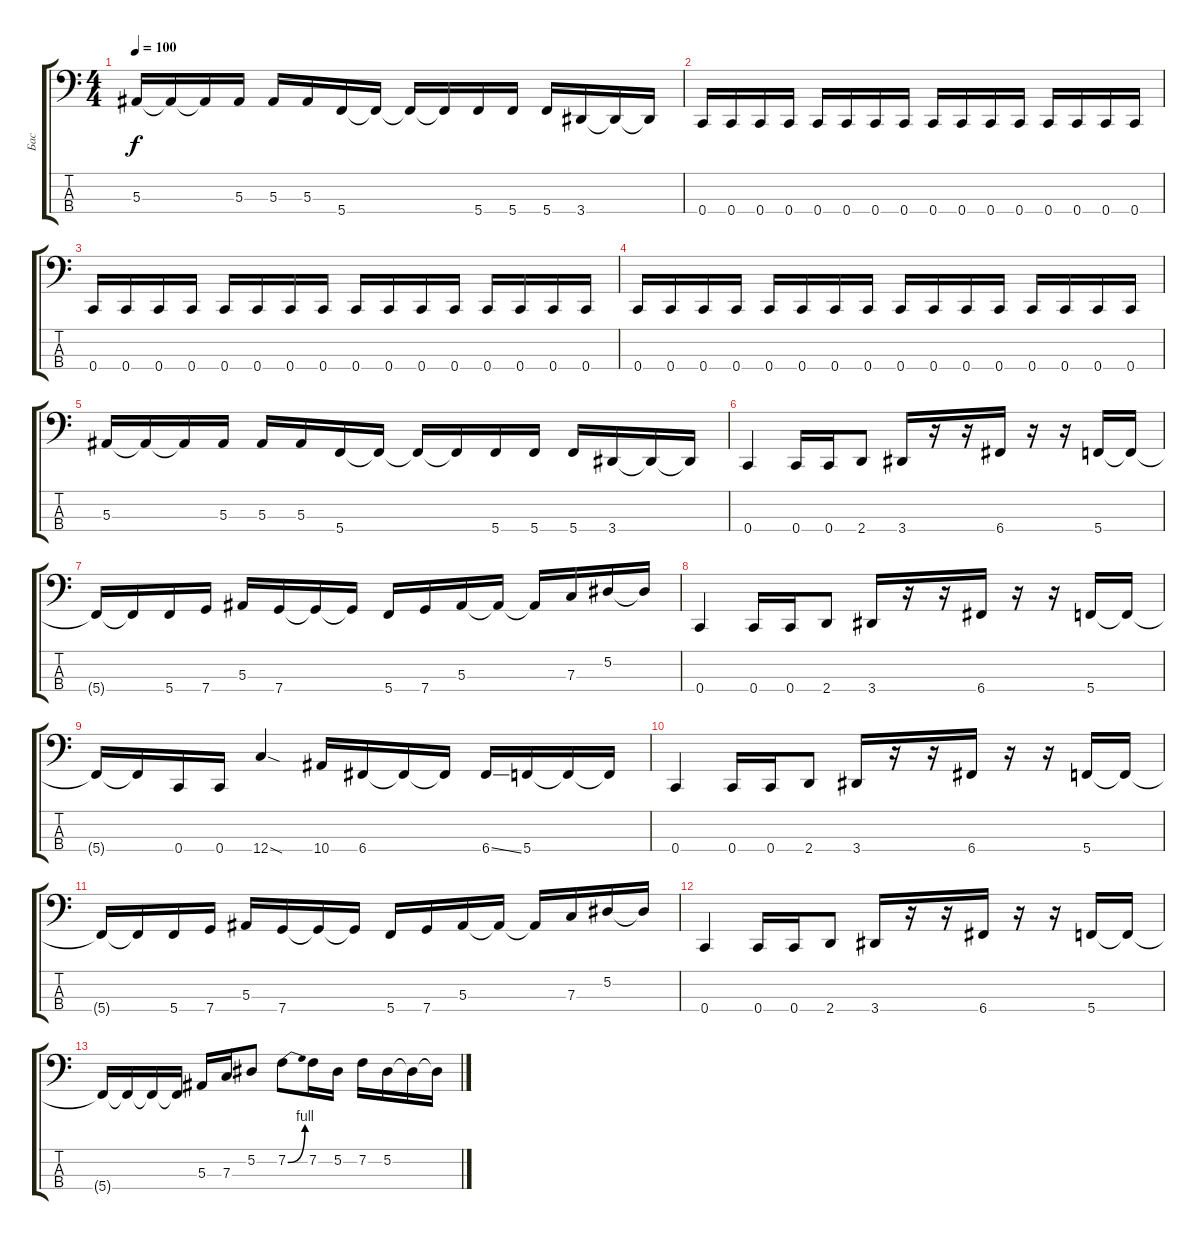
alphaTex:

\track ("Бас" "Бас") {instrument electricbassfinger}
\staff {score tabs}
\tuning (Eb2 Bb1 F1 C1) {hide}
\ts (4 4)
\tempo 100
\clef f4
\ks c
5.3.16{dy f} 5.3{t}.16 5.3{t}.16 5.3.16 5.3.16 5.3.16 5.4.16 5.4{t}.16 5.4{t}.16 5.4{t}.16 5.4.16 5.4.16 5.4.16 3.4.16 3.4{t}.16 3.4{t}.16 |
0.4.16 0.4.16 0.4.16 0.4.16 0.4.16 0.4.16 0.4.16 0.4.16 0.4.16 0.4.16 0.4.16 0.4.16 0.4.16 0.4.16 0.4.16 0.4.16 |
0.4.16 0.4.16 0.4.16 0.4.16 0.4.16 0.4.16 0.4.16 0.4.16 0.4.16 0.4.16 0.4.16 0.4.16 0.4.16 0.4.16 0.4.16 0.4.16 |
0.4.16 0.4.16 0.4.16 0.4.16 0.4.16 0.4.16 0.4.16 0.4.16 0.4.16 0.4.16 0.4.16 0.4.16 0.4.16 0.4.16 0.4.16 0.4.16 |
5.3.16 5.3{t}.16 5.3{t}.16 5.3.16 5.3.16 5.3.16 5.4.16 5.4{t}.16 5.4{t}.16 5.4{t}.16 5.4.16 5.4.16 5.4.16 3.4.16 3.4{t}.16 3.4{t}.16 |
0.4.4 0.4.16 0.4.16 2.4.8 3.4.16 r.16 r.16 6.4.16 r.16 r.16 5.4.16 5.4{t}.16 |
5.4{t}.16 5.4{t}.16 5.4.16 7.4.16 5.3.16 7.4.16 7.4{t}.16 7.4{t}.16 5.4.16 7.4.16 5.3.16 5.3{t}.16 5.3{t}.16 7.3.16 5.2.16 5.2{t}.16 |
0.4.4 0.4.16 0.4.16 2.4.8 3.4.16 r.16 r.16 6.4.16 r.16 r.16 5.4.16 5.4{t}.16 |
5.4{t}.16 5.4{t}.16 0.4.16 0.4.16 12.4{sod}.4 10.4.16 6.4.16 6.4{t}.16 6.4{t}.16 6.4{ss}.16 5.4.16 5.4{t}.16 5.4{t}.16 |
0.4.4 0.4.16 0.4.16 2.4.8 3.4.16 r.16 r.16 6.4.16 r.16 r.16 5.4.16 5.4{t}.16 |
5.4{t}.16 5.4{t}.16 5.4.16 7.4.16 5.3.16 7.4.16 7.4{t}.16 7.4{t}.16 5.4.16 7.4.16 5.3.16 5.3{t}.16 5.3{t}.16 7.3.16 5.2.16 5.2{t}.16 |
0.4.4 0.4.16 0.4.16 2.4.8 3.4.16 r.16 r.16 6.4.16 r.16 r.16 5.4.16 5.4{t}.16 |
5.4{t}.16 5.4{t}.16 5.4{t}.16 5.4{t}.16 5.3.16 7.3.16 5.2.8 7.2{be (bend 0 0 60 4)}.8 7.2.16 5.2.16 7.2.16 5.2.16 5.2{t}.16 5.2{t}.16
